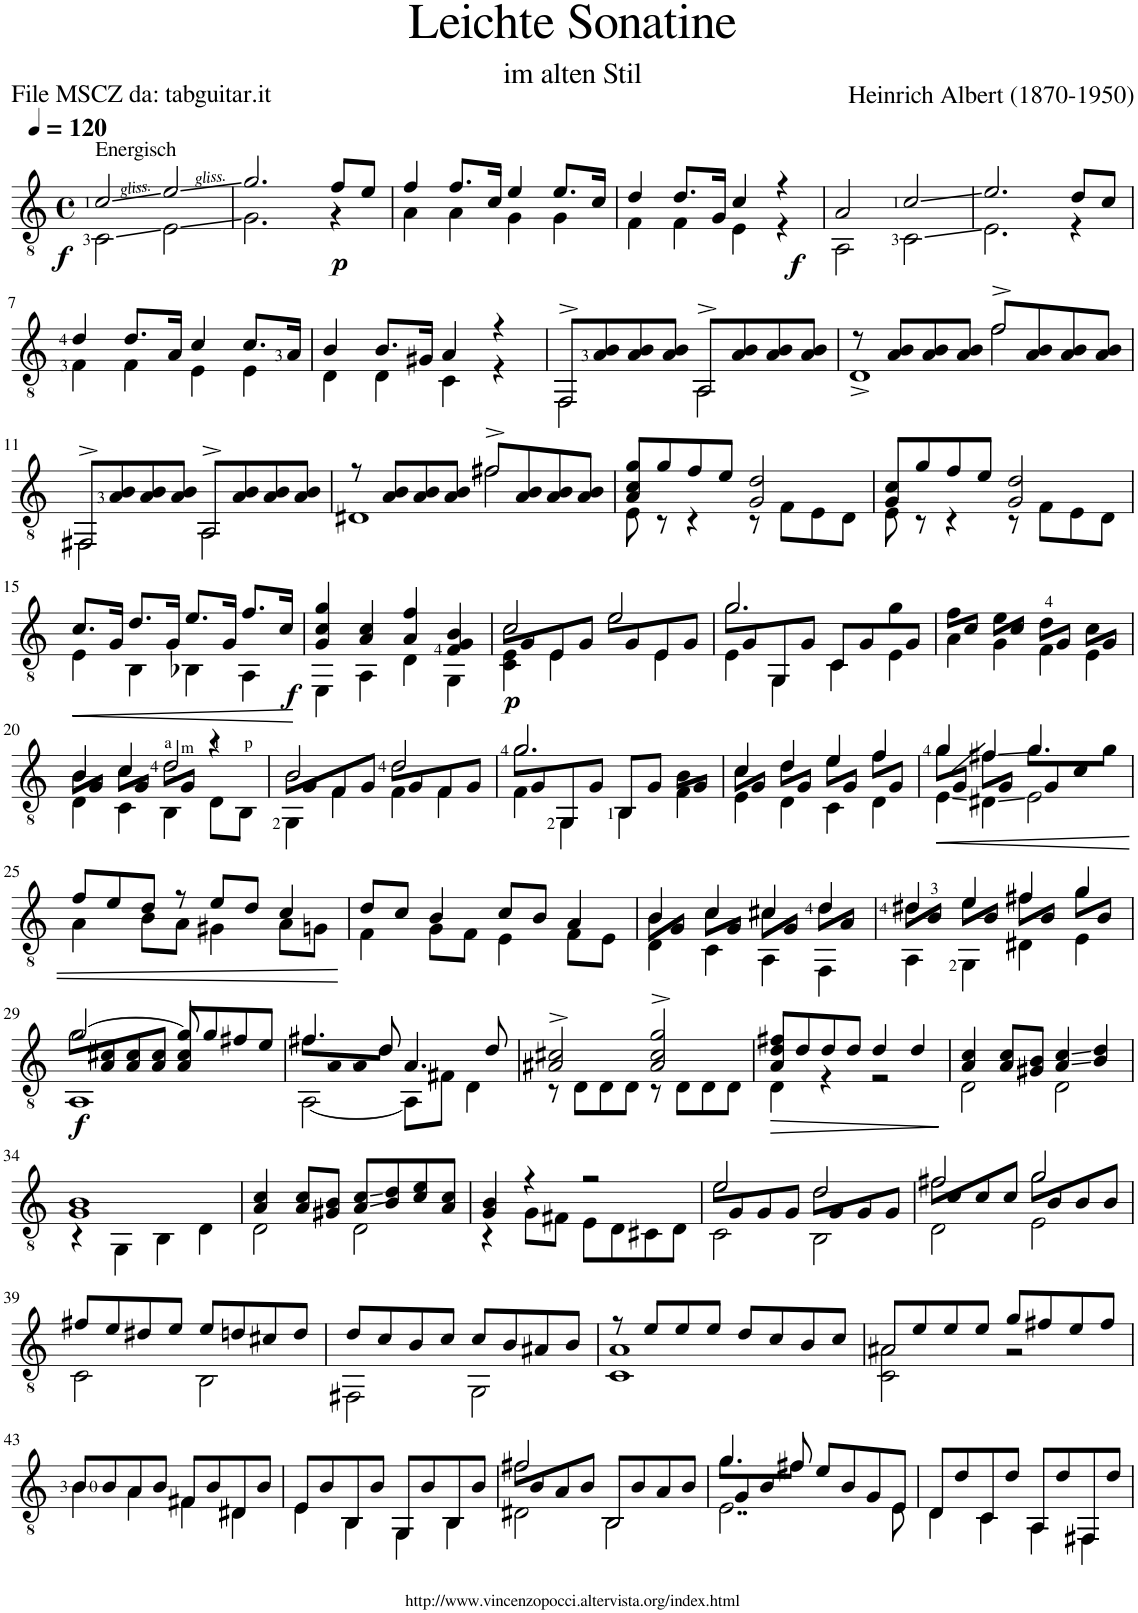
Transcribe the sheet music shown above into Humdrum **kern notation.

**kern	**dynam
*part1	*part1
*staff1	*staff1
*I"Guitar	*
*I'Guit.	*
*clefGv2	*
*k[]	*
*M4/4	*
*met(c)	*
*MM120	*
=1	=1
*^	*
!LO:TX:a:t=Energisch	!	!
!	!	!LO:DY:b
2c/	2C\	f
2e/	2E\	.
=2	=2	=2
2.g/	2.G\	.
!	!	!LO:DY:b
8f/L	4r	p
8e/J	.	.
=3	=3	=3
4f/	4A\	.
8.f/L	4A\	.
16c/Jk	.	.
4e/	4G\	.
8.e/L	4G\	.
16c/Jk	.	.
=4	=4	=4
4d/	4F\	.
8.d/L	4F\	.
16G/Jk	.	.
4c/	4E\	.
!	!	!LO:DY:b
4r	4r	f
=5	=5	=5
2A/	2AA\	.
2c/	2C\	.
=6	=6	=6
2.e/	2.E\	.
8d/L	4r	.
8c/J	.	.
!!LO:LB:g=z	!!
=7	=7	=7
4d/	4F\	.
8.d/L	4F\	.
16A/Jk	.	.
4c/	4E\	.
8.c/L	4E\	.
16A/Jk	.	.
=8	=8	=8
4B/	4D\	.
8.B/L	4D\	.
16G#X/Jk	.	.
4A/	4C\	.
4r	4r	.
=9	=9	=9
!LO:N:head=open	!	!
8FF^/L	2FF\	.
8A/ 8B/	.	.
8A/ 8B/	.	.
8A/ 8B/J	.	.
!LO:N:head=open	!	!
8AA^/L	2AA\	.
8A/ 8B/	.	.
8A/ 8B/	.	.
8A/ 8B/J	.	.
=10	=10	=10
*	*^	*
8r	1D^	2ryy	.
8A/ 8B/L	.	.	.
8A/ 8B/	.	.	.
8A/ 8B/J	.	.	.
!LO:N:head=open	!	!	!
8f^/L	.	2f\	.
8A/ 8B/	.	.	.
8A/ 8B/	.	.	.
8A/ 8B/J	.	.	.
*v	*v	*v	*
!!LO:LB:g=z
=11	=11
!LO:N:head=open	!
*^	*
8FF#X^/L	2FF#\	.
8A/ 8B/	.	.
8A/ 8B/	.	.
8A/ 8B/J	.	.
!LO:N:head=open	!	!
8AA^/L	2AA\	.
8A/ 8B/	.	.
8A/ 8B/	.	.
8A/ 8B/J	.	.
=12	=12	=12
*	*^	*
8r	2ryy	1D#X	.
8A/ 8B/L	.	.	.
8A/ 8B/	.	.	.
8A/ 8B/J	.	.	.
!LO:N:head=open	!	!	!
8f#X^/L	2f#\	.	.
8A/ 8B/	.	.	.
8A/ 8B/	.	.	.
8A/ 8B/J	.	.	.
*	*v	*v	*
=13	=13	=13
8A/ 8c/ 8g/L	8E\	.
8g/	8r	.
8f/	4r	.
8e/J	.	.
2G/ 2d/	8r	.
.	8F\L	.
.	8E\	.
.	8D\J	.
=14	=14	=14
8G/ 8c/L	8E\	.
8g/	8r	.
8f/	4r	.
8e/J	.	.
2G/ 2d/	8r	.
.	8F\L	.
.	8E\	.
.	8D\J	.
!!LO:LB:g=z	!!
=15	=15	=15
!	!	!LO:HP:b
8.c/L	4E\	<
16G/Jk	.	.
8.d/L	4BB\	.
16G/Jk	.	.
8.e/L	4BB-X\	.
16G/Jk	.	.
8.f/L	4AA\	.
16c/Jk	.	.
*v	*v	*
.	[
=16	=16
*^	*
!	!	!LO:DY:b
4G/ 4c/ 4g/	4EE\	f
4A/ 4c/	4AA\	.
4A/ 4f/	4D\	.
4F/ 4G/ 4B/	4GG\	.
=17	=17	=17
!LO:N:head=open	!	!LO:DY:b
*	*^	*
8c\L	4C\ 4E\	2c/	p
8G/	.	.	.
8E/	4E\	.	.
8G/J	.	.	.
!LO:N:head=open	!	!	!
8e\L	4ryy	2e/	.
8G/	.	.	.
8E/	4E\	.	.
8G/J	.	.	.
=18	=18	=18	=18
!LO:N:head=open	!	!	!
8g\L	4E\	2.g/	.
8G/	.	.	.
8GG/	4GG\	.	.
8G/J	.	.	.
8C/L	4C\	.	.
8G/	.	.	.
8g\	4E\	4ryy	.
8G/J	.	.	.
*	*v	*v	*
=19	=19	=19
8f\L	4A\	.
8c/J	.	.
8e\L	4G\	.
8c/J	.	.
8d\L	4F\	.
8G/J	.	.
8c\L	4E\	.
8G/J	.	.
!!LO:LB:g=z	!!
=20	=20	=20
*	*^	*
8B\L	4D\	4B/	.
8G/J	.	.	.
8c\L	4C\	4c/	.
8G/J	.	.	.
!LO:N:head=open	!	!	!
8d\L	4BB\	2d/	.
8G/J	.	.	.
4r	8D\L	.	.
.	8BB\J	.	.
=21	=21	=21	=21
!LO:N:head=open	!	!	!
8B\L	4GG\	2B/	.
8G/	.	.	.
8F/	4F\	.	.
8G/J	.	.	.
!LO:N:head=open	!	!	!
8d\L	4F\	2d/	.
8G/	.	.	.
8F/	4F\	.	.
8G/J	.	.	.
=22	=22	=22	=22
!LO:N:head=open	!	!	!
8g\L	4F\	2.g/	.
8G/	.	.	.
8GG/	4GG\	.	.
8G/J	.	.	.
8BB/L	4BB\	.	.
8G/J	.	.	.
8B\L	4F\	4ryy	.
8G/J	.	.	.
=23	=23	=23	=23
8c\L	4E\	4c/	.
8G/J	.	.	.
8d\L	4D\	4d/	.
8G/J	.	.	.
8e\L	4C\	4e/	.
8G/J	.	.	.
8f\L	4D\	4f/	.
8G/J	.	.	.
=24	=24	=24	=24
!	!	!	!LO:HP:b
8g\L	4E\	4g/	<
8G/J	.	.	.
8f#X\L	4D#X\	4f#/	.
8G/J	.	.	.
8g\L	2E\	4.g/	.
8G/	.	.	.
8c/	.	.	.
8g\J	.	8ryy	.
*	*v	*v	*
!!LO:LB:g=z
=25	=25	=25
8f/L	4A\	.
8e/	.	.
8d/J	8B\L	.
8r	8A\J	.
8e/L	4G#X\	.
8d/J	.	.
4c/	8A\L	.
.	8Gn\J	.
*v	*v	*
.	[
=26	=26
*^	*
8d/L	4F\	.
8c/J	.	.
4B/	8G\L	.
.	8F\J	.
8c/L	4E\	.
8B/J	.	.
4A/	8F\L	.
.	8E\J	.
=27	=27	=27
*	*^	*
8B\L	4D\	4B/	.
8G/J	.	.	.
8c\L	4C\	4c/	.
8G/J	.	.	.
8c#X\L	4AA\	4c#/	.
8G/J	.	.	.
8d\L	4FF\	4d/	.
8A/J	.	.	.
=28	=28	=28	=28
8d#X\L	4AA\	4d#/	.
8B/J	.	.	.
8e\L	4GG\	4e/	.
8B/J	.	.	.
8f#X\L	4D#X\	4f#/	.
8B/J	.	.	.
8g\L	4E\	4g/	.
8B/J	.	.	.
!!LO:LB:g=z	!!	!!
=29	=29	=29	=29
!LO:N:head=open	!	!	!LO:DY:b
8g\L	1AA	[2g/	f
8A/ 8c#X/	.	.	.
8A/ 8c#/	.	.	.
8A/ 8c#/J	.	.	.
8A/ 8c#/ 8g/L	.	8g/]	.
8g/	.	4.ryy	.
8f#X/	.	.	.
8e/J	.	.	.
=30	=30	=30	=30
8f#X\L	[2AA\	4.f#/	.
8A/	.	.	.
8A/	.	.	.
8d\J	.	8d/	.
4.A/	8AA\L]	2ryy	.
.	8F#X\J	.	.
.	4D\	.	.
8d/	.	.	.
*	*v	*v	*
=31	=31	=31
2A#X/^ 2c#X/^	8r	.
.	8D\L	.
.	8D\	.
.	8D\J	.
2A#/^ 2c#/^ 2g/^	8r	.
.	8D\L	.
.	8D\	.
.	8D\J	.
=32	=32	=32
!	!	!LO:HP:b
8A/ 8d/ 8f#X/L	4D\	>
8d/	.	.
8d/	4r	.
8d/J	.	.
4d/	2r	.
4d/	.	.
*v	*v	*
.	]
=33	=33
*^	*
4A/ 4c/	2D\	.
8A/ 8c/L	.	.
8G#X/ 8B/J	.	.
4A/ 4c/	2D\	.
4B/ 4d/	.	.
!!LO:LB:g=z	!!
=34	=34	=34
1G 1B	4r	.
.	4GG\	.
.	4BB\	.
.	4D\	.
=35	=35	=35
4A/ 4c/	2D\	.
8A/ 8c/L	.	.
8G#X/ 8B/J	.	.
8A/ 8c/L	2D\	.
8B/ 8d/	.	.
8c/ 8e/	.	.
8A/ 8c/J	.	.
=36	=36	=36
4G/ 4B/	4r	.
4r	8G\L	.
.	8F#X\J	.
2r	8E\L	.
.	8D\	.
.	8C#X\	.
.	8D\J	.
=37	=37	=37
!LO:N:head=open	!	!
*	*^	*
8e\L	2C\	2e/	.
8G/	.	.	.
8G/	.	.	.
8G/J	.	.	.
!LO:N:head=open	!	!	!
8d\L	2BB\	2d/	.
8G/	.	.	.
8G/	.	.	.
8G/J	.	.	.
=38	=38	=38	=38
!LO:N:head=open	!	!	!
8f#X\L	2D\	2f#/	.
8c/	.	.	.
8c/	.	.	.
8c/J	.	.	.
!LO:N:head=open	!	!	!
8g\L	2E\	2g/	.
8B/	.	.	.
8B/	.	.	.
8B/J	.	.	.
*	*v	*v	*
!!LO:LB:g=z
=39	=39	=39
8f#X/L	2C\	.
8e/	.	.
8d#X/	.	.
8e/J	.	.
8e/L	2BB\	.
8dn/	.	.
8c#X/	.	.
8d/J	.	.
=40	=40	=40
8d/L	2FF#X\	.
8c/	.	.
8B/	.	.
8c/J	.	.
8c/L	2GG\	.
8B/	.	.
8A#X/	.	.
8B/J	.	.
=41	=41	=41
8r	1C 1A	.
8e/L	.	.
8e/	.	.
8e/J	.	.
8d/L	.	.
8c/	.	.
8B/	.	.
8c/J	.	.
=42	=42	=42
!LO:N:head=open	!	!
8A#X/L	2C\ 2A#\	.
8e/	.	.
8e/	.	.
8e/J	.	.
8g/L	2r	.
8f#X/	.	.
8e/	.	.
8f#/J	.	.
!!LO:LB:g=z	!!
=43	=43	=43
8B/L	4B\	.
8B/	.	.
8A/	4A\	.
8B/J	.	.
8F#X/L	4F#\	.
8B/	.	.
8D#X/	4D#\	.
8B/J	.	.
=44	=44	=44
8E/L	4E\	.
8B/	.	.
8BB/	4BB\	.
8B/J	.	.
8GG/L	4GG\	.
8B/	.	.
8BB/	4BB\	.
8B/J	.	.
*v	*v	*
=45	=45
!LO:N:head=open	!
*^	*
*	*^	*
8f#X\L	2D#X\	2f#/	.
8B/	.	.	.
8A/	.	.	.
8B/J	.	.	.
!LO:N:head=open	!	!	!
8BB/L	2BB\	2ryy	.
8B/	.	.	.
8A/	.	.	.
8B/J	.	.	.
=46	=46	=46	=46
8g\L	2..E\	4.g/	.
8G/	.	.	.
8B/	.	.	.
8f#X\J	.	8f#/	.
8e/L	.	2ryy	.
8B/	.	.	.
8G/	.	.	.
8E/J	8E\	.	.
*	*v	*v	*
=47	=47	=47
8D/L	4D\	.
8d/	.	.
8C/	4C\	.
8d/J	.	.
8AA/L	4AA\	.
8d/	.	.
8FF#X/	4FF#\	.
8d/J	.	.
*v	*v	*
=	=
*-	*-
